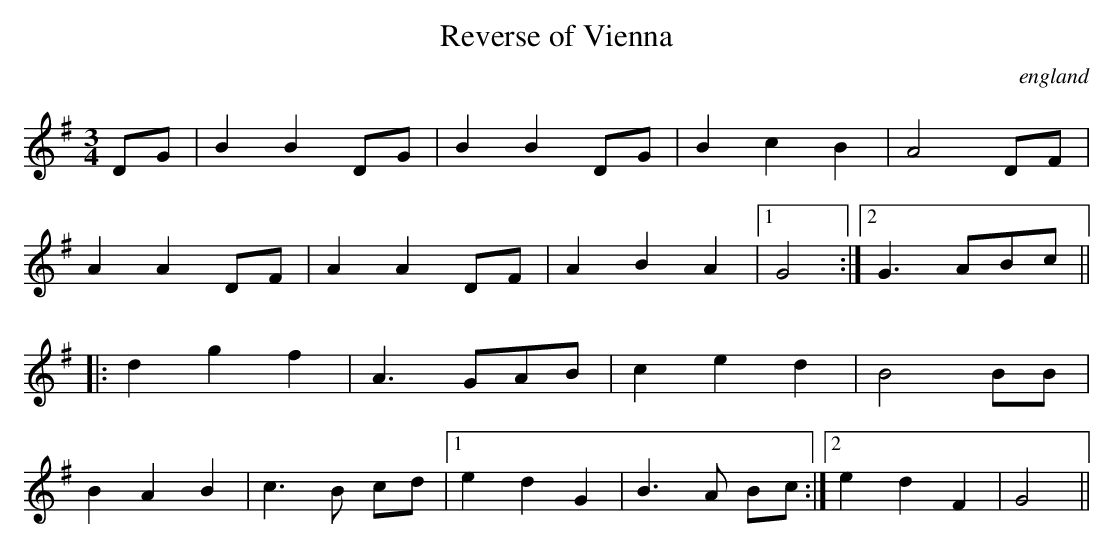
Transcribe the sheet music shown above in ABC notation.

X:1
T:Reverse of Vienna
O:england
M:3/4
K:G
DG|B2 B2 DG|B2 B2 DG|B2 c2 B2|A4 DF|
A2 A2 DF|A2 A2 DF|A2 B2 A2|1 G4:|2 G3 ABc||
|:d2 g2 f2|A3 GAB|c2 e2 d2|B4 BB|
B2 A2 B2|c3B cd|1 e2 d2 G2|B3A Bc:|2 e2 d2 F2|G4||
